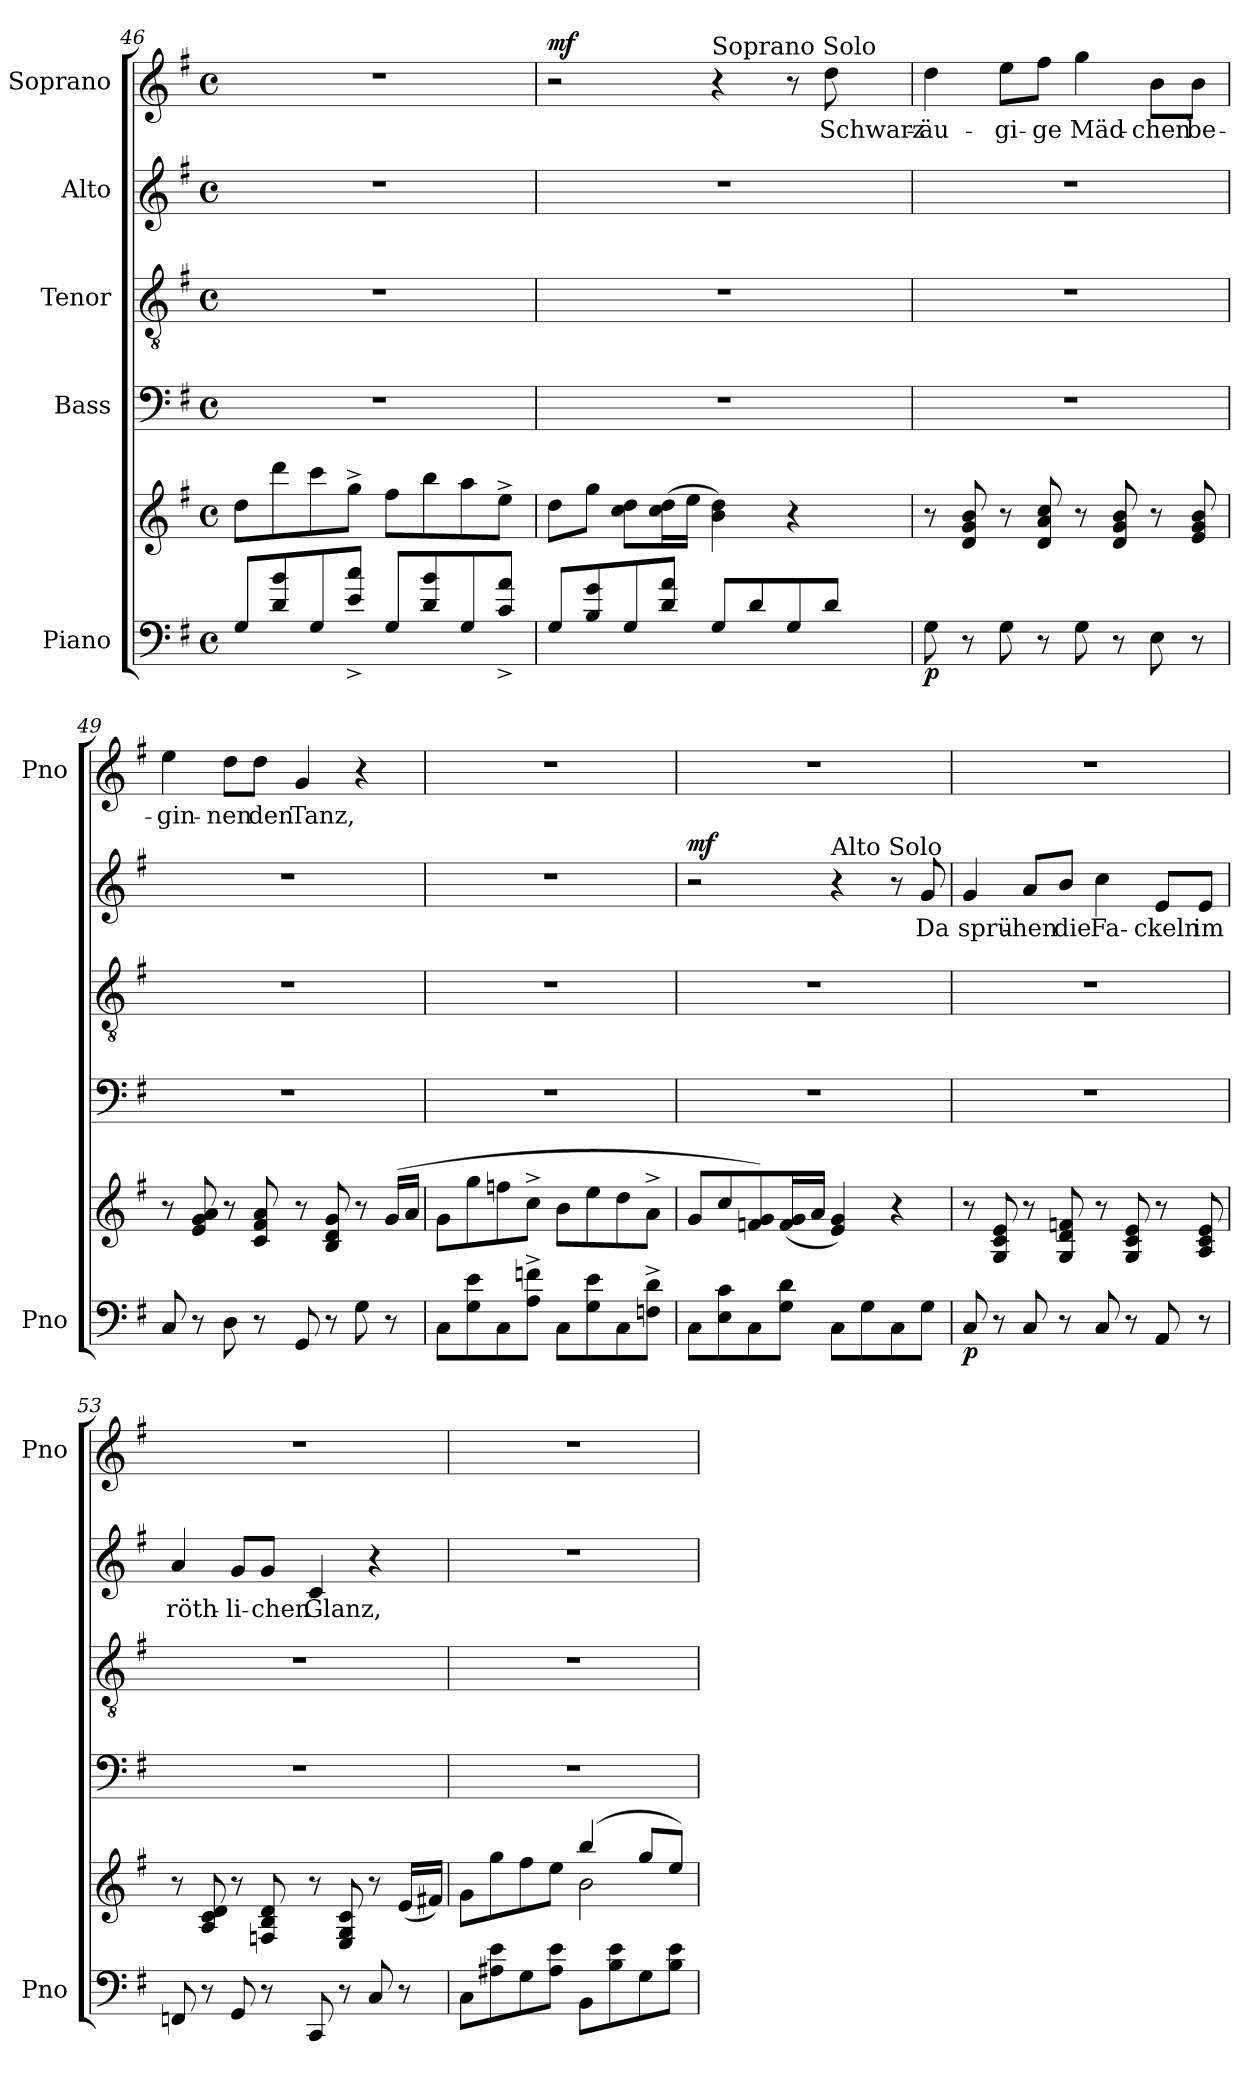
**kern	**kern	**dynam	**kern	**kern	**kern	**text	**dynam	**kern	**text	**dynam
*part5	*part5	*part5	*part4	*part3	*part2	*part2	*part2	*part1	*part1	*part1
*staff6	*staff5	*staff5/6	*staff4	*staff3	*staff2	*staff2	*staff2	*staff1	*staff1	*staff1
*I"Piano	*	*	*I"Bass	*I"Tenor	*I"Alto	*	*	*I"Soprano	*	*
*I'Pno	*	*	*	*	*	*	*	*I'Pno	*	*
*clefF4	*clefG2	*	*clefF4	*clefGv2	*clefG2	*	*	*clefG2	*	*
*k[f#]	*k[f#]	*	*k[f#]	*k[f#]	*k[f#]	*	*	*k[f#]	*	*
*e:	*e:	*	*e:	*e:	*e:	*	*	*e:	*	*
*M4/4	*M4/4	*	*M4/4	*M4/4	*M4/4	*	*	*M4/4	*	*
*met(c)	*met(c)	*	*met(c)	*met(c)	*met(c)	*	*	*met(c)	*	*
=46	=46	=46	=46	=46	=46	=46	=46	=46	=46	=46
8G/L	8dd\L	.	1r	1r	1r	.	.	1r	.	.
8d/ 8b/	8ddd\	.	.	.	.	.	.	.	.	.
8G/	8ccc\	.	.	.	.	.	.	.	.	.
8e/^ 8cc/^J	8gg^\J	.	.	.	.	.	.	.	.	.
8G/L	8ff#\L	.	.	.	.	.	.	.	.	.
8d/ 8b/	8bb\	.	.	.	.	.	.	.	.	.
8G/	8aa\	.	.	.	.	.	.	.	.	.
8c/^ 8a/^J	8ee^\J	.	.	.	.	.	.	.	.	.
!!LO:PB:g=z
=47	=47	=47	=47	=47	=47	=47	=47	=47	=47	=47
!	!	!	!	!	!	!	!	!	!	!LO:DY:b
8G/L	8dd\L	.	1r	1r	1r	.	.	2r	.	mf
8B/ 8g/	8gg\J	.	.	.	.	.	.	.	.	.
8G/	8cc\ 8dd\L	.	.	.	.	.	.	.	.	.
8d/ 8a/J	(>16cc\ 16dd\L	.	.	.	.	.	.	.	.	.
.	16ee\JJ	.	.	.	.	.	.	.	.	.
!	!	!	!	!	!	!	!	!LO:TX:a:t=Soprano Solo	!	!
8G/L	4b\ 4dd\)	.	.	.	.	.	.	4r	.	.
8d/	.	.	.	.	.	.	.	.	.	.
8G/	4r	.	.	.	.	.	.	8r	.	.
!	!	!	!	!	!	!	!	!	!LO:LY:b	!
8d/J	.	.	.	.	.	.	.	8dd\	Schwarz-	.
=48	=48	=48	=48	=48	=48	=48	=48	=48	=48	=48
!	!	!LO:DY:b=2	!	!	!	!	!	!	!LO:LY:b	!
8G\	8r	p	1r	1r	1r	.	.	4dd\	-äu-	.
8r	8d/ 8g/ 8b/	.	.	.	.	.	.	.	.	.
!	!	!	!	!	!	!	!	!	!LO:LY:b	!
8G\	8r	.	.	.	.	.	.	8ee\L	-gi-	.
!	!	!	!	!	!	!	!	!	!LO:LY:b	!
8r	8d/ 8a/ 8cc/	.	.	.	.	.	.	8ff#\J	-ge	.
!	!	!	!	!	!	!	!	!	!LO:LY:b	!
8G\	8r	.	.	.	.	.	.	4gg\	Mäd-	.
8r	8d/ 8g/ 8b/	.	.	.	.	.	.	.	.	.
!	!	!	!	!	!	!	!	!	!LO:LY:b	!
8E\	8r	.	.	.	.	.	.	8b\L	-chen	.
!	!	!	!	!	!	!	!	!	!LO:LY:b	!
8r	8e/ 8g/ 8b/	.	.	.	.	.	.	8b\J	be-	.
=49	=49	=49	=49	=49	=49	=49	=49	=49	=49	=49
!	!	!	!	!	!	!	!	!	!LO:LY:b	!
8C/	8r	.	1r	1r	1r	.	.	4ee\	-gin-	.
8r	8e/ 8g/ 8a/	.	.	.	.	.	.	.	.	.
!	!	!	!	!	!	!	!	!	!LO:LY:b	!
8D\	8r	.	.	.	.	.	.	8dd\L	-nen	.
!	!	!	!	!	!	!	!	!	!LO:LY:b	!
8r	8c/ 8f#/ 8a/	.	.	.	.	.	.	8dd\J	den	.
!	!	!	!	!	!	!	!	!	!LO:LY:b	!
8GG/	8r	.	.	.	.	.	.	4g/	Tanz,	.
8r	8B/ 8d/ 8g/	.	.	.	.	.	.	.	.	.
8G\	8r	.	.	.	.	.	.	4r	.	.
8r	(>16g/LL	.	.	.	.	.	.	.	.	.
.	16a/JJ	.	.	.	.	.	.	.	.	.
=50	=50	=50	=50	=50	=50	=50	=50	=50	=50	=50
8C\L	8g\L	.	1r	1r	1r	.	.	1r	.	.
8G\ 8e\	8gg\	.	.	.	.	.	.	.	.	.
8C\	8ffn\	.	.	.	.	.	.	.	.	.
8A\^ 8fn\^J	8cc^\J	.	.	.	.	.	.	.	.	.
8C\L	8b\L	.	.	.	.	.	.	.	.	.
8G\ 8e\	8ee\	.	.	.	.	.	.	.	.	.
8C\	8dd\	.	.	.	.	.	.	.	.	.
8Fn\^ 8d\^J	8a^\J	.	.	.	.	.	.	.	.	.
!!LO:LB:g=z
=51	=51	=51	=51	=51	=51	=51	=51	=51	=51	=51
!	!	!	!	!	!	!	!LO:DY:b	!	!	!
8C\L	8g/L	.	1r	1r	2r	.	mf	1r	.	.
8E\ 8c\	8cc/	.	.	.	.	.	.	.	.	.
8C\	8fn/ 8g/)	.	.	.	.	.	.	.	.	.
8G\ 8d\J	(<16f/ 16g/L	.	.	.	.	.	.	.	.	.
.	16a/JJ	.	.	.	.	.	.	.	.	.
!	!	!	!	!	!LO:TX:a:t=Alto Solo	!	!	!	!	!
8C\L	4e/ 4g/)	.	.	.	4r	.	.	.	.	.
8G\	.	.	.	.	.	.	.	.	.	.
8C\	4r	.	.	.	8r	.	.	.	.	.
!	!	!	!	!	!	!LO:LY:b	!	!	!	!
8G\J	.	.	.	.	8g/	Da	.	.	.	.
=52	=52	=52	=52	=52	=52	=52	=52	=52	=52	=52
!	!	!LO:DY:b=2	!	!	!	!LO:LY:b	!	!	!	!
8C/	8r	p	1r	1r	4g/	sprü-	.	1r	.	.
8r	8G/ 8c/ 8e/	.	.	.	.	.	.	.	.	.
!	!	!	!	!	!	!LO:LY:b	!	!	!	!
8C/	8r	.	.	.	8a/L	-hen	.	.	.	.
!	!	!	!	!	!	!LO:LY:b	!	!	!	!
8r	8G/ 8d/ 8fn/	.	.	.	8b/J	die	.	.	.	.
!	!	!	!	!	!	!LO:LY:b	!	!	!	!
8C/	8r	.	.	.	4cc\	Fa-	.	.	.	.
8r	8G/ 8c/ 8e/	.	.	.	.	.	.	.	.	.
!	!	!	!	!	!	!LO:LY:b	!	!	!	!
8AA/	8r	.	.	.	8e/L	-ckeln	.	.	.	.
!	!	!	!	!	!	!LO:LY:b	!	!	!	!
8r	8A/ 8c/ 8e/	.	.	.	8e/J	im	.	.	.	.
=53	=53	=53	=53	=53	=53	=53	=53	=53	=53	=53
!	!	!	!	!	!	!LO:LY:b	!	!	!	!
8FFn/	8r	.	1r	1r	4a/	röth-	.	1r	.	.
8r	8A/ 8c/ 8d/	.	.	.	.	.	.	.	.	.
!	!	!	!	!	!	!LO:LY:b	!	!	!	!
8GG/	8r	.	.	.	8g/L	-li-	.	.	.	.
!	!	!	!	!	!	!LO:LY:b	!	!	!	!
8r	8Fn/ 8B/ 8d/	.	.	.	8g/J	-chen	.	.	.	.
!	!	!	!	!	!	!LO:LY:b	!	!	!	!
8CC/	8r	.	.	.	4c/	Glanz,	.	.	.	.
8r	8E/ 8G/ 8c/	.	.	.	.	.	.	.	.	.
8C/	8r	.	.	.	4r	.	.	.	.	.
8r	(<16e/LL	.	.	.	.	.	.	.	.	.
.	16f#X/JJ)	.	.	.	.	.	.	.	.	.
=54	=54	=54	=54	=54	=54	=54	=54	=54	=54	=54
*	*^	*	*	*	*	*	*	*	*	*
8C\L	8g\L	2ryy	.	1r	1r	1r	.	.	1r	.	.
8A#X\ 8e\	8gg\	.	.	.	.	.	.	.	.	.	.
8G\	8ff#\	.	.	.	.	.	.	.	.	.	.
8A#\ 8e\J	8ee\J	.	.	.	.	.	.	.	.	.	.
8BB\L	(>4bb/	2b\	.	.	.	.	.	.	.	.	.
8B\ 8e\	.	.	.	.	.	.	.	.	.	.	.
8G\	8gg/L	.	.	.	.	.	.	.	.	.	.
8B\ 8e\J	8ee/J)	.	.	.	.	.	.	.	.	.	.
*	*v	*v	*	*	*	*	*	*	*	*	*
=	=	=	=	=	=	=	=	=	=	=
*-	*-	*-	*-	*-	*-	*-	*-	*-	*-	*-
